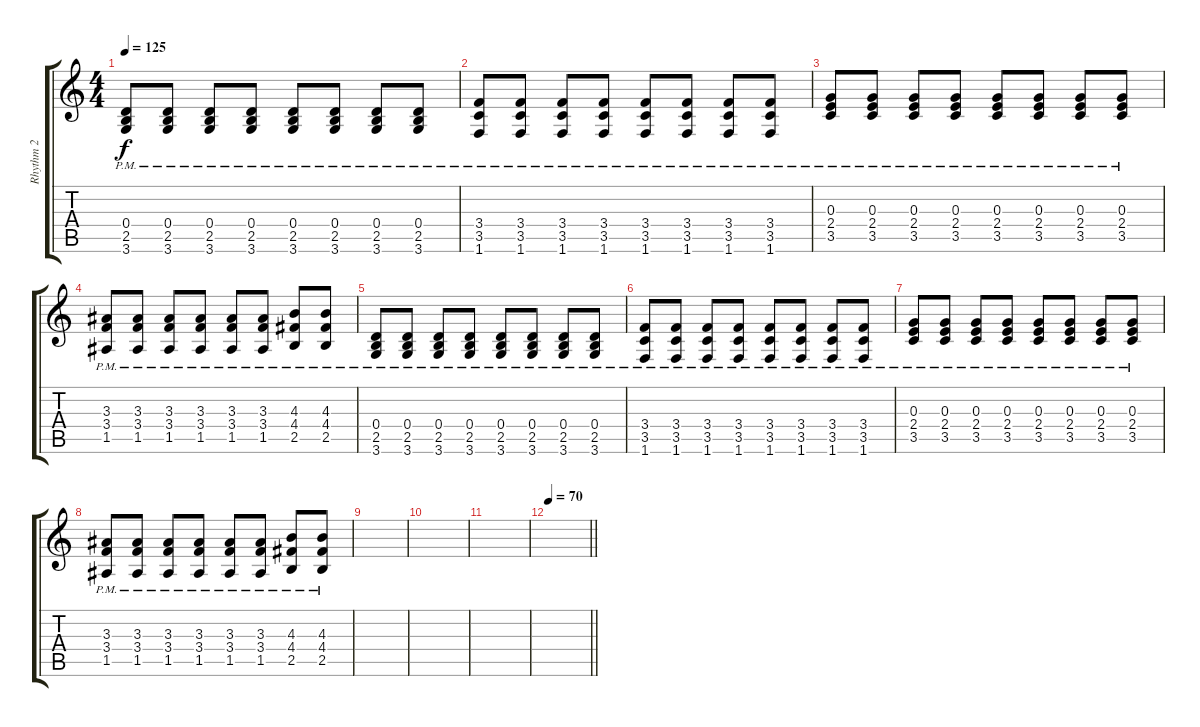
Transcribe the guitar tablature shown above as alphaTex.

\track ("Rhythm 2" "Rhythm 2") {instrument electricguitarclean}
\staff {score tabs}
\tuning (E4 B3 G3 D3 A2 E2) {hide}
\ts (4 4)
\tempo 125
\clef g2
\ks c
(0.4{pm} 2.5{pm} 3.6{pm}).8{dy f} (0.4{pm} 2.5{pm} 3.6{pm}).8 (0.4{pm} 2.5{pm} 3.6{pm}).8 (0.4{pm} 2.5{pm} 3.6{pm}).8 (0.4{pm} 2.5{pm} 3.6{pm}).8 (0.4{pm} 2.5{pm} 3.6{pm}).8 (0.4{pm} 2.5{pm} 3.6{pm}).8 (0.4{pm} 2.5{pm} 3.6{pm}).8 |
(3.4{pm} 3.5{pm} 1.6{pm}).8 (3.4{pm} 3.5{pm} 1.6{pm}).8 (3.4{pm} 3.5{pm} 1.6{pm}).8 (3.4{pm} 3.5{pm} 1.6{pm}).8 (3.4{pm} 3.5{pm} 1.6{pm}).8 (3.4{pm} 3.5{pm} 1.6{pm}).8 (3.4{pm} 3.5{pm} 1.6{pm}).8 (3.4{pm} 3.5{pm} 1.6{pm}).8 |
(0.3{pm} 2.4{pm} 3.5{pm}).8 (0.3{pm} 2.4{pm} 3.5{pm}).8 (0.3{pm} 2.4{pm} 3.5{pm}).8 (0.3{pm} 2.4{pm} 3.5{pm}).8 (0.3{pm} 2.4{pm} 3.5{pm}).8 (0.3{pm} 2.4{pm} 3.5{pm}).8 (0.3{pm} 2.4{pm} 3.5{pm}).8 (0.3{pm} 2.4{pm} 3.5{pm}).8 |
(3.3{pm} 3.4{pm} 1.5{pm}).8 (3.3{pm} 3.4{pm} 1.5{pm}).8 (3.3{pm} 3.4{pm} 1.5{pm}).8 (3.3{pm} 3.4{pm} 1.5{pm}).8 (3.3{pm} 3.4{pm} 1.5{pm}).8 (3.3{pm} 3.4{pm} 1.5{pm}).8 (4.3{pm} 4.4{pm} 2.5{pm}).8 (4.3{pm} 4.4{pm} 2.5{pm}).8 |
(0.4{pm} 2.5{pm} 3.6{pm}).8 (0.4{pm} 2.5{pm} 3.6{pm}).8 (0.4{pm} 2.5{pm} 3.6{pm}).8 (0.4{pm} 2.5{pm} 3.6{pm}).8 (0.4{pm} 2.5{pm} 3.6{pm}).8 (0.4{pm} 2.5{pm} 3.6{pm}).8 (0.4{pm} 2.5{pm} 3.6{pm}).8 (0.4{pm} 2.5{pm} 3.6{pm}).8 |
(3.4{pm} 3.5{pm} 1.6{pm}).8 (3.4{pm} 3.5{pm} 1.6{pm}).8 (3.4{pm} 3.5{pm} 1.6{pm}).8 (3.4{pm} 3.5{pm} 1.6{pm}).8 (3.4{pm} 3.5{pm} 1.6{pm}).8 (3.4{pm} 3.5{pm} 1.6{pm}).8 (3.4{pm} 3.5{pm} 1.6{pm}).8 (3.4{pm} 3.5{pm} 1.6{pm}).8 |
(0.3{pm} 2.4{pm} 3.5{pm}).8 (0.3{pm} 2.4{pm} 3.5{pm}).8 (0.3{pm} 2.4{pm} 3.5{pm}).8 (0.3{pm} 2.4{pm} 3.5{pm}).8 (0.3{pm} 2.4{pm} 3.5{pm}).8 (0.3{pm} 2.4{pm} 3.5{pm}).8 (0.3{pm} 2.4{pm} 3.5{pm}).8 (0.3{pm} 2.4{pm} 3.5{pm}).8 |
(3.3{pm} 3.4{pm} 1.5{pm}).8 (3.3{pm} 3.4{pm} 1.5{pm}).8 (3.3{pm} 3.4{pm} 1.5{pm}).8 (3.3{pm} 3.4{pm} 1.5{pm}).8 (3.3{pm} 3.4{pm} 1.5{pm}).8 (3.3{pm} 3.4{pm} 1.5{pm}).8 (4.3{pm} 4.4{pm} 2.5{pm}).8 (4.3{pm} 4.4{pm} 2.5{pm}).8 |
|
|
|
\tempo 70
\barLineRight lightlight
